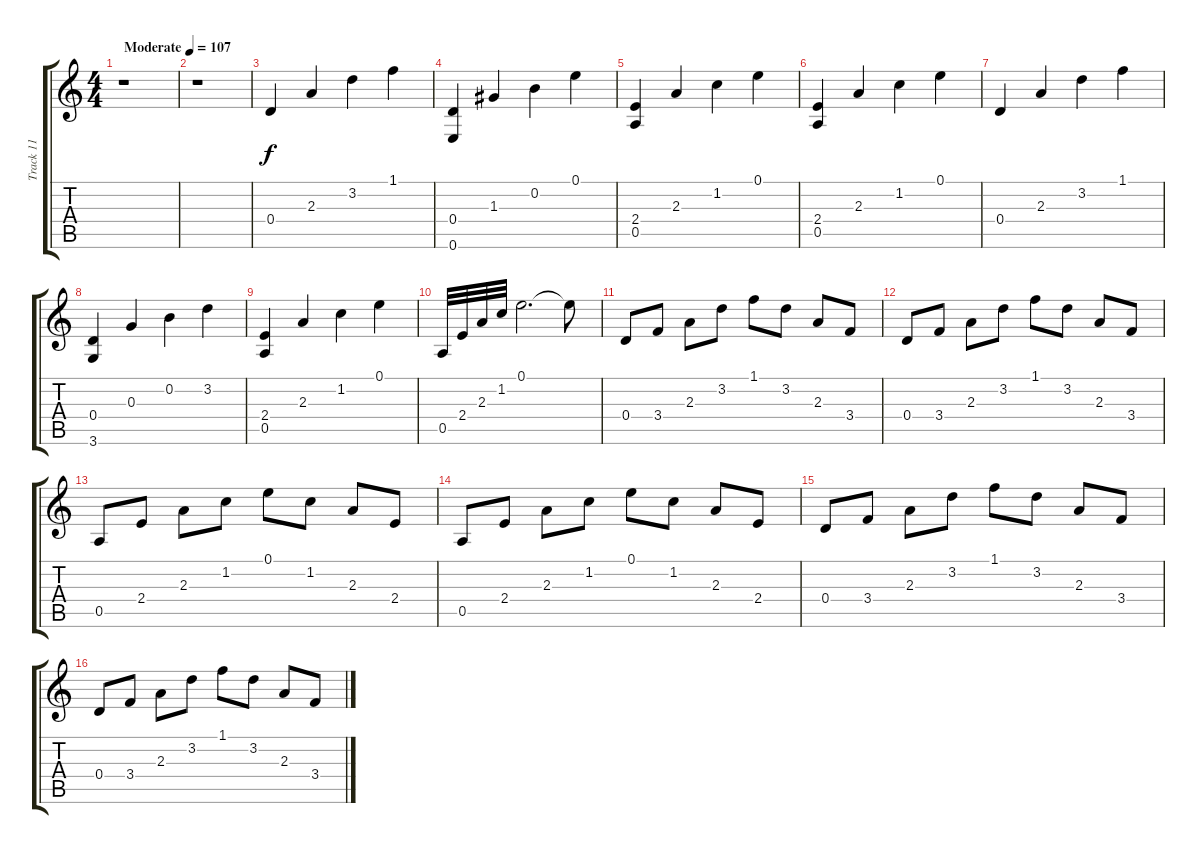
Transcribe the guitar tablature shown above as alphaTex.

\track ("Track 11" "Track 11") {instrument acousticguitarsteel}
\staff {score tabs}
\tuning (E4 B3 G3 D3 A2 E2) {hide}
\ts (4 4)
\tempo (107 "Moderate")
\clef g2
\ks c
r.1{dy f instrument acousticguitarsteel} |
r.1 |
0.4.4 2.3.4 3.2.4 1.1.4 |
(0.4 0.6).4 1.3.4 0.2.4 0.1.4 |
(2.4 0.5).4 2.3.4 1.2.4 0.1.4 |
(2.4 0.5).4 2.3.4 1.2.4 0.1.4 |
0.4.4 2.3.4 3.2.4 1.1.4 |
(0.4 3.6).4 0.3.4 0.2.4 3.2.4 |
(2.4 0.5).4 2.3.4 1.2.4 0.1.4 |
0.5.32 2.4.32 2.3.32 1.2.32 0.1.2{d} 0.1{t}.8 |
0.4.8 3.4.8 2.3.8 3.2.8 1.1.8 3.2.8 2.3.8 3.4.8 |
0.4.8 3.4.8 2.3.8 3.2.8 1.1.8 3.2.8 2.3.8 3.4.8 |
0.5.8 2.4.8 2.3.8 1.2.8 0.1.8 1.2.8 2.3.8 2.4.8 |
0.5.8 2.4.8 2.3.8 1.2.8 0.1.8 1.2.8 2.3.8 2.4.8 |
0.4.8 3.4.8 2.3.8 3.2.8 1.1.8 3.2.8 2.3.8 3.4.8 |
0.4.8 3.4.8 2.3.8 3.2.8 1.1.8 3.2.8 2.3.8 3.4.8
